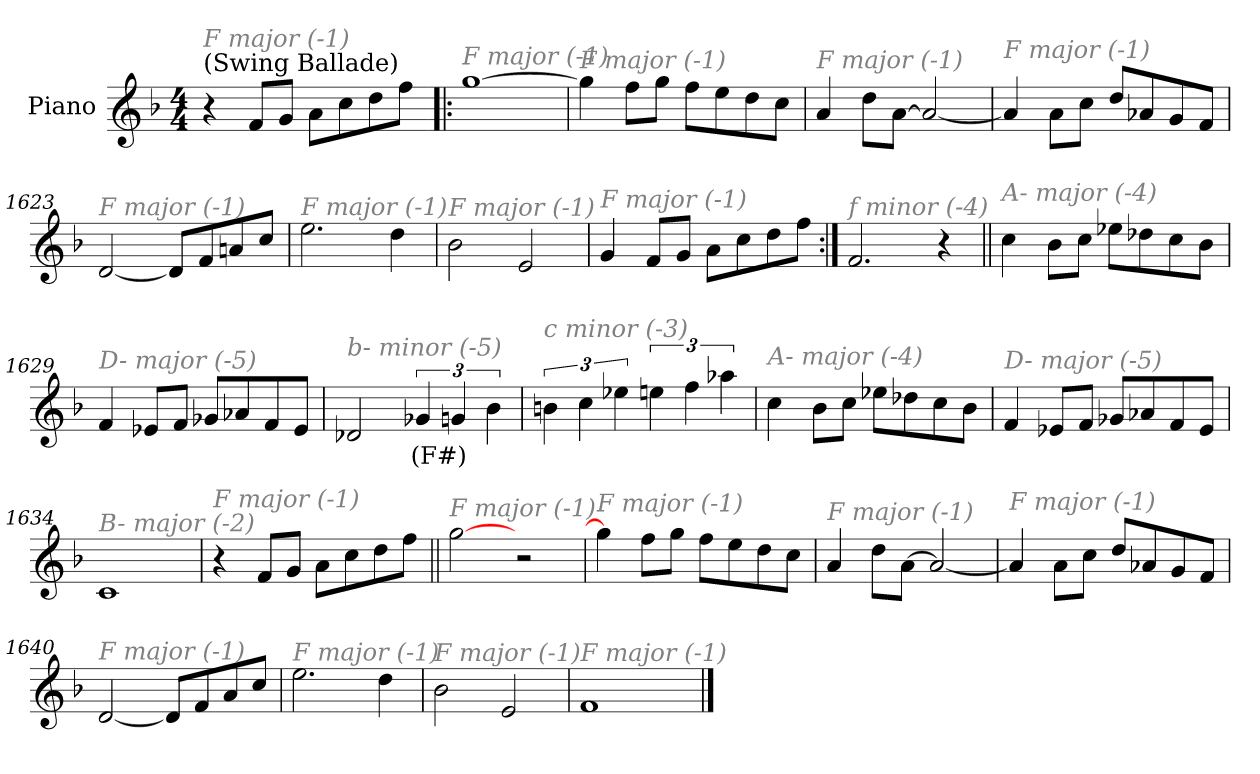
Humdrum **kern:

**kern	**text
*part1	*part1
*staff1	*staff1
*I"Piano	*
*I'Pno.	*
*clefG2	*
*k[b-]	*
*M4/4	*
*MM100	*
=1	=1
!LO:TX:a:t=(Swing Ballade)	!
!LO:TX:i:color=#808080:t=F major (-1)	!
4r	.
8f/L	.
8g/J	.
8a\L	.
8cc\	.
8dd\	.
8ff\J	.
=1619!|:	=1619!|:
!LO:TX:i:color=#808080:t=F major (-1)	!
[1gg	.
=1620	=1620
!LO:TX:i:color=#808080:t=F major (-1)	!
4gg\]	.
8ff\L	.
8gg\J	.
8ff\L	.
8ee\	.
8dd\	.
8cc\J	.
!!LO:LB:g=z
=1621	=1621
!LO:TX:i:color=#808080:t=F major (-1)	!
4a/	.
8dd\L	.
[<8a\J	.
2a/_	.
=1622	=1622
!LO:TX:i:color=#808080:t=F major (-1)	!
4a/]	.
8a\L	.
8cc\J	.
8dd/L	.
8a-X/	.
8g/	.
8f/J	.
=1623	=1623
!LO:TX:i:color=#808080:t=F major (-1)	!
[2d/	.
8d/L]	.
8f/	.
8an/	.
8cc/J	.
!!LO:LB:g=z
=1624	=1624
!LO:TX:i:color=#808080:t=F major (-1)	!
2.ee\	.
4dd\	.
=1625	=1625
!LO:TX:i:color=#808080:t=F major (-1)	!
2b-\	.
2e/	.
=1626	=1626
!LO:TX:i:color=#808080:t=F major (-1)	!
4g/	.
8f/L	.
8g/J	.
8a\L	.
8cc\	.
8dd\	.
8ff\J	.
=1627:|!	=1627:|!
!LO:TX:i:color=#808080:t=f minor (-4)	!
2.f/	.
4r	.
!!LO:LB:g=z
=1628||	=1628||
!LO:TX:i:color=#808080:t=A- major (-4)	!
4cc\	.
8b-\L	.
8cc\J	.
8ee-X\L	.
8dd-X\	.
8cc\	.
8b-\J	.
=1629	=1629
!LO:TX:i:color=#808080:t=D- major (-5)	!
4f/	.
8e-X/L	.
8f/J	.
8g-X/L	.
8a-X/	.
8f/	.
8e-/J	.
=1630	=1630
!LO:TX:i:color=#808080:t=b- minor (-5)	!
2d-X/	.
6g-Xi/	(F#)
6g/	.
6b-\	.
=1631	=1631
!LO:TX:i:color=#808080:t=c minor (-3)	!
6bn\	.
6cc\	.
6ee-X\	.
6een\	.
6ff\	.
6aa-X\	.
!!LO:LB:g=z
=1632	=1632
!LO:TX:i:color=#808080:t=A- major (-4)	!
4cc\	.
8b-\L	.
8cc\J	.
8ee-X\L	.
8dd-X\	.
8cc\	.
8b-\J	.
=1633	=1633
!LO:TX:i:color=#808080:t=D- major (-5)	!
4f/	.
8e-X/L	.
8f/J	.
8g-X/L	.
8a-X/	.
8f/	.
8e-/J	.
=1634	=1634
!LO:TX:i:color=#808080:t=B- major (-2)	!
1c	.
=1635	=1635
!LO:TX:i:color=#808080:t=F major (-1)	!
4r	.
8f/L	.
8g/J	.
8a\L	.
8cc\	.
8dd\	.
8ff\J	.
!!LO:LB:g=z
=1636||	=1636||
!LO:TX:i:color=#808080:t=F major (-1)	!
[2gg\	.
2r	.
=1637	=1637
!LO:TX:i:color=#808080:t=F major (-1)	!
4gg\]	.
8ff\L	.
8gg\J	.
8ff\L	.
8ee\	.
8dd\	.
8cc\J	.
=1638	=1638
!LO:TX:i:color=#808080:t=F major (-1)	!
4a/	.
8dd\L	.
[8a\J	.
2a/_	.
=1639	=1639
!LO:TX:i:color=#808080:t=F major (-1)	!
4a/]	.
8a\L	.
8cc\J	.
8dd/L	.
8a-X/	.
8g/	.
8f/J	.
!!LO:LB:g=z
=1640	=1640
!LO:TX:i:color=#808080:t=F major (-1)	!
[2d/	.
8d/L]	.
8f/	.
8a/	.
8cc/J	.
=1641	=1641
!LO:TX:i:color=#808080:t=F major (-1)	!
2.ee\	.
4dd\	.
=1642	=1642
!LO:TX:i:color=#808080:t=F major (-1)	!
2b-\	.
2e/	.
=1643	=1643
!LO:TX:i:color=#808080:t=F major (-1)	!
1f	.
==	==
*-	*-
